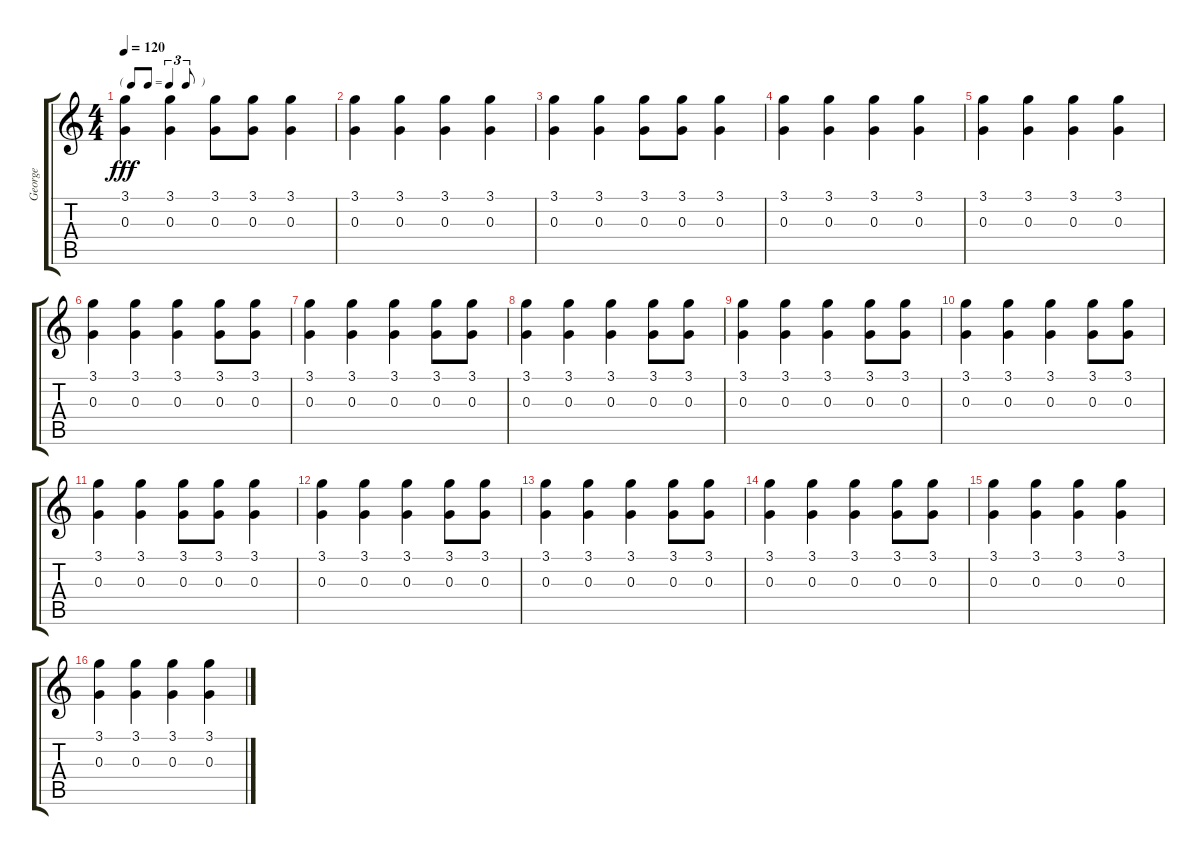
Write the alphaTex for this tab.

\track ("George" "George") {instrument acousticguitarsteel}
\staff {score tabs}
\tuning (E4 B3 G3 D3 A2 E2) {hide}
\ts (4 4)
\tf triplet8th
\tempo 120
\clef g2
\ks c
(3.1 0.3).4{dy fff} (3.1 0.3).4 (3.1 0.3).8 (3.1 0.3).8 (3.1 0.3).4 |
(3.1 0.3).4 (3.1 0.3).4 (3.1 0.3).4 (3.1 0.3).4 |
(3.1 0.3).4 (3.1 0.3).4 (3.1 0.3).8 (3.1 0.3).8 (3.1 0.3).4 |
(3.1 0.3).4 (3.1 0.3).4 (3.1 0.3).4 (3.1 0.3).4 |
(3.1 0.3).4 (3.1 0.3).4 (3.1 0.3).4 (3.1 0.3).4 |
(3.1 0.3).4 (3.1 0.3).4 (3.1 0.3).4 (3.1 0.3).8 (3.1 0.3).8 |
(3.1 0.3).4 (3.1 0.3).4 (3.1 0.3).4 (3.1 0.3).8 (3.1 0.3).8 |
(3.1 0.3).4 (3.1 0.3).4 (3.1 0.3).4 (3.1 0.3).8 (3.1 0.3).8 |
(3.1 0.3).4 (3.1 0.3).4 (3.1 0.3).4 (3.1 0.3).8 (3.1 0.3).8 |
(3.1 0.3).4 (3.1 0.3).4 (3.1 0.3).4 (3.1 0.3).8 (3.1 0.3).8 |
(3.1 0.3).4 (3.1 0.3).4 (3.1 0.3).8 (3.1 0.3).8 (3.1 0.3).4 |
(3.1 0.3).4 (3.1 0.3).4 (3.1 0.3).4 (3.1 0.3).8 (3.1 0.3).8 |
(3.1 0.3).4 (3.1 0.3).4 (3.1 0.3).4 (3.1 0.3).8 (3.1 0.3).8 |
(3.1 0.3).4 (3.1 0.3).4 (3.1 0.3).4 (3.1 0.3).8 (3.1 0.3).8 |
(3.1 0.3).4 (3.1 0.3).4 (3.1 0.3).4 (3.1 0.3).4 |
(3.1 0.3).4 (3.1 0.3).4 (3.1 0.3).4 (3.1 0.3).4
